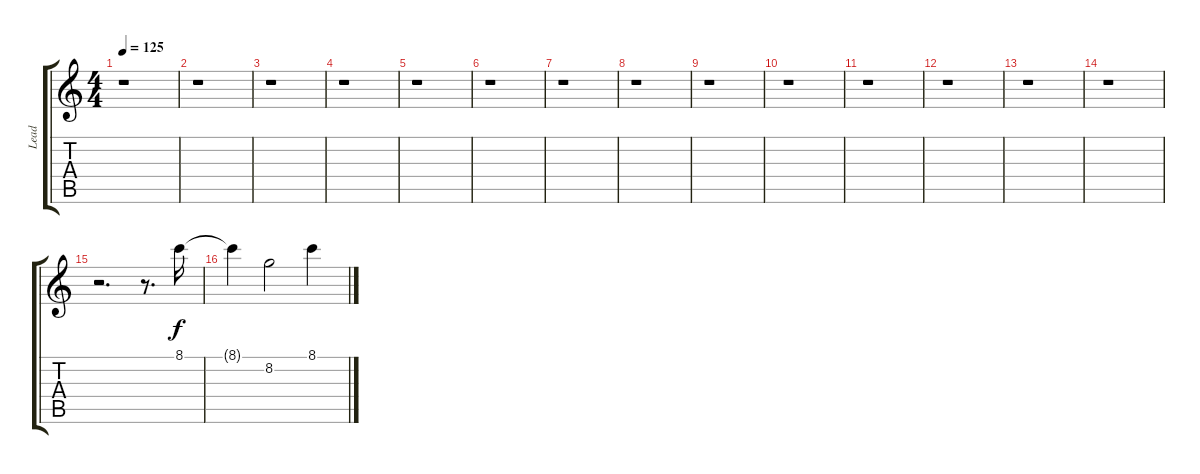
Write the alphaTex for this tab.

\track ("Lead" "Lead") {instrument overdrivenguitar}
\staff {score tabs}
\tuning (E4 B3 G3 D3 A2 E2) {hide}
\ts (4 4)
\tempo 125
\clef g2
\ks c
r.1{dy f} |
r.1 |
r.1 |
r.1 |
r.1 |
r.1 |
r.1 |
r.1 |
r.1 |
r.1 |
r.1 |
r.1 |
r.1 |
r.1 |
r.2{d} r.8{d} 8.1.16 |
8.1{t}.4 8.2.2 8.1.4
